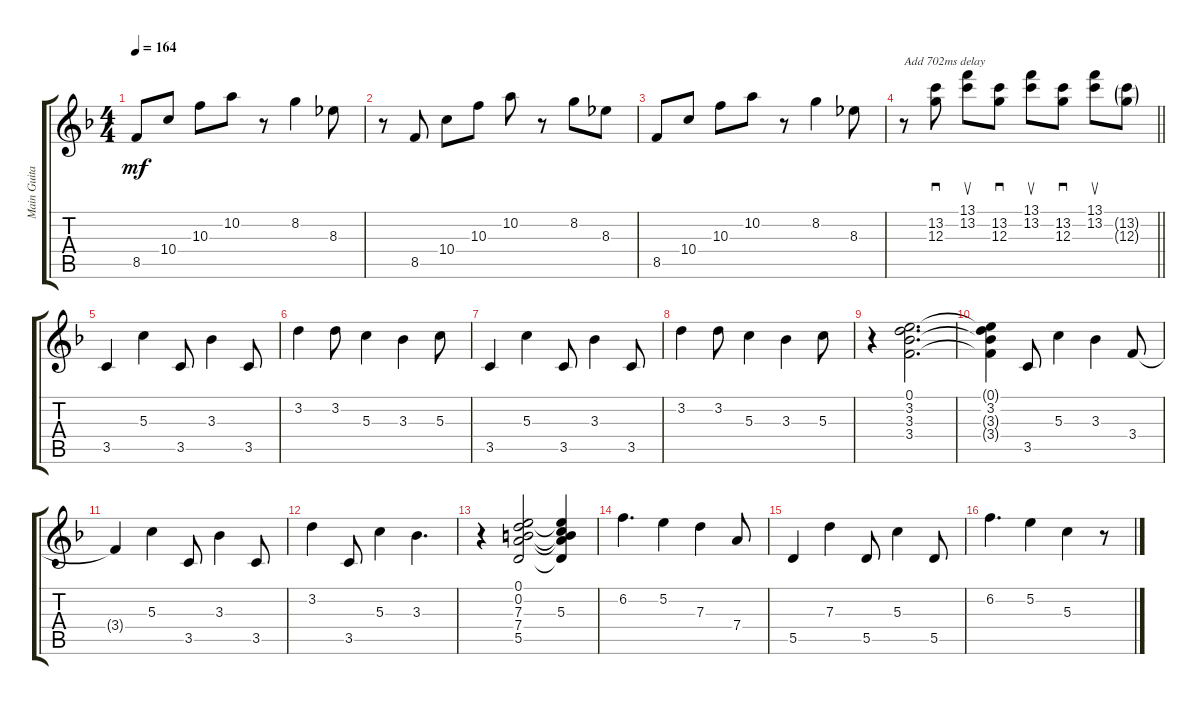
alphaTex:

\track ("Main Guitar" "Main Guita") {instrument electricguitarclean}
\staff {score tabs}
\tuning (E4 B3 G3 D3 A2 E2) {hide}
\ts (4 4)
\tempo 164
\clef g2
\ks dminor
8.5.8{dy mf} 10.4.8 10.3.8 10.2.8 r.8 8.2.4 8.3.8 |
r.8 8.5.8 10.4.8 10.3.8 10.2.8 r.8 8.2.8 8.3.8 |
8.5.8 10.4.8 10.3.8 10.2.8 r.8 8.2.4 8.3.8 |
\barLineRight lightlight
r.8{txt "Add 702ms delay"} (13.2 12.3).8{sd} (13.1 13.2).8{su} (13.2 12.3).8{sd} (13.1 13.2).8{su} (13.2 12.3).8{sd} (13.1 13.2).8{su} (13.2{g} 12.3{g}).8 |
3.5.4 5.3.4 3.5.8 3.3.4 3.5.8 |
3.2.4 3.2.8 5.3.4 3.3.4 5.3.8 |
3.5.4 5.3.4 3.5.8 3.3.4 3.5.8 |
3.2.4 3.2.8 5.3.4 3.3.4 5.3.8 |
r.4 (0.1 3.2 3.3 3.4).2{d} |
(0.1{t} 3.2 3.3{t} 3.4{t}).4 3.5.8 5.3.4 3.3.4 3.4.8 |
3.4{t}.4 5.3.4 3.5.8 3.3.4 3.5.8 |
3.2.4 3.5.8 5.3.4 3.3.4{d} |
r.4 (0.1 0.2 7.3 7.4 5.5).2 (0.1{t} 0.2{t} 5.3 7.4{t} 5.5{t}).4 |
6.2.4{d} 5.2.4 7.3.4 7.4.8 |
5.5.4 7.3.4 5.5.8 5.3.4 5.5.8 |
6.2.4{d} 5.2.4 5.3.4 r.8
